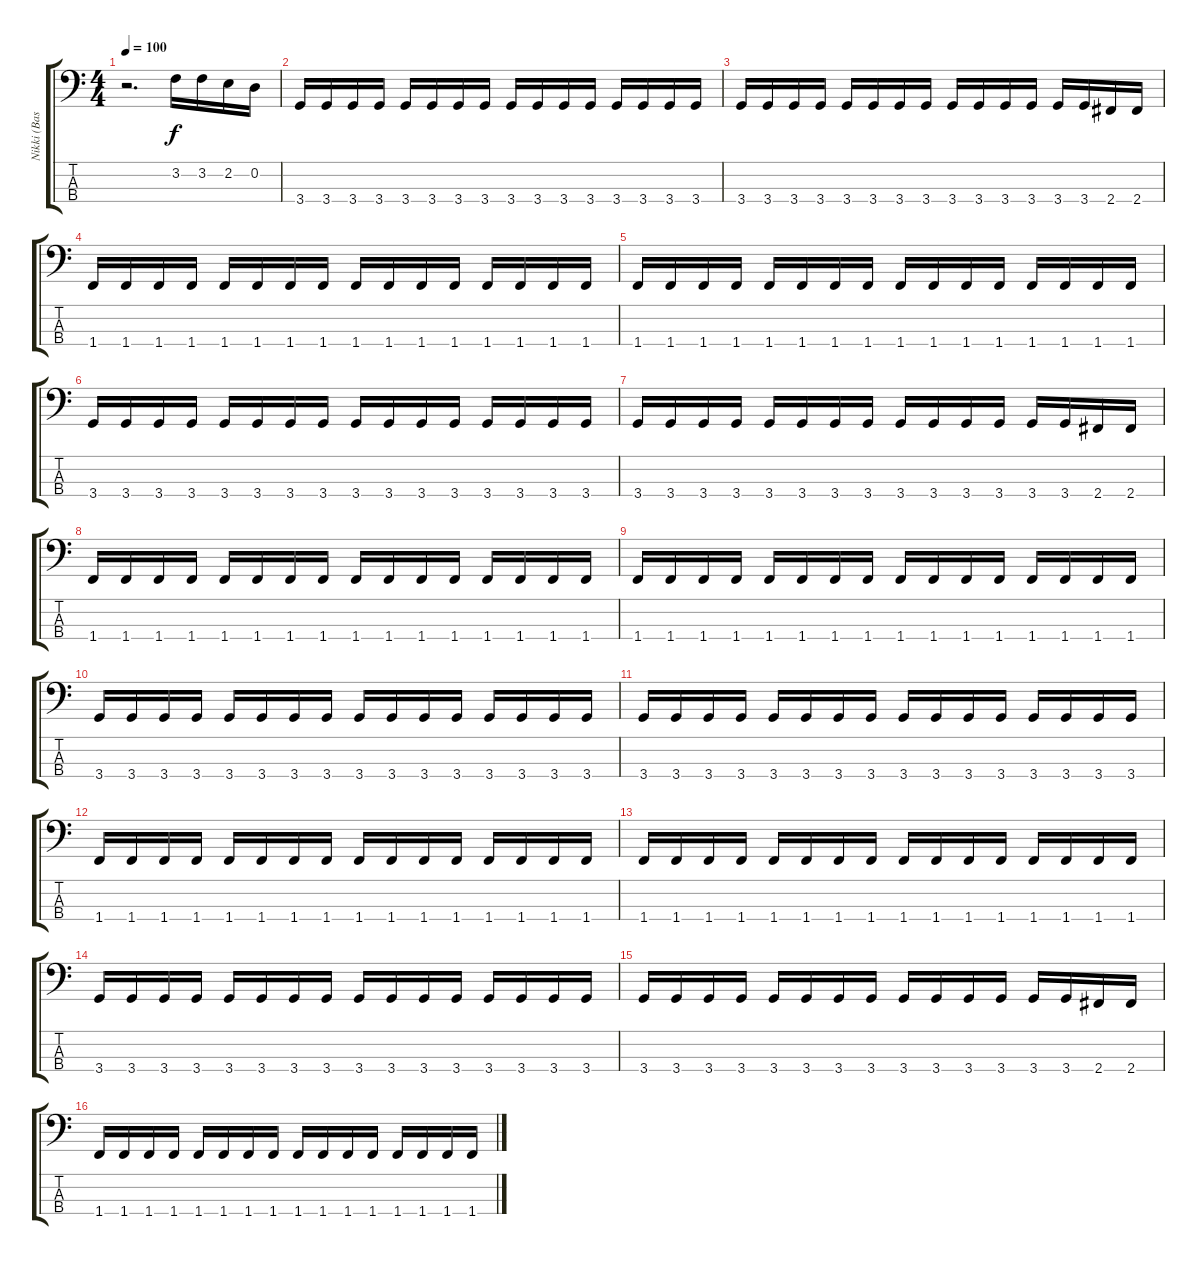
\track ("Nikki (Bass)" "Nikki (Bas") {instrument electricbasspick}
\staff {score tabs}
\tuning (G2 D2 A1 E1) {hide}
\ts (4 4)
\tempo 100
\clef f4
\ks c
r.2{d dy f instrument electricbasspick} 3.2.16 3.2.16 2.2.16 0.2.16 |
3.4.16 3.4.16 3.4.16 3.4.16 3.4.16 3.4.16 3.4.16 3.4.16 3.4.16 3.4.16 3.4.16 3.4.16 3.4.16 3.4.16 3.4.16 3.4.16 |
3.4.16 3.4.16 3.4.16 3.4.16 3.4.16 3.4.16 3.4.16 3.4.16 3.4.16 3.4.16 3.4.16 3.4.16 3.4.16 3.4.16 2.4.16 2.4.16 |
1.4.16 1.4.16 1.4.16 1.4.16 1.4.16 1.4.16 1.4.16 1.4.16 1.4.16 1.4.16 1.4.16 1.4.16 1.4.16 1.4.16 1.4.16 1.4.16 |
1.4.16 1.4.16 1.4.16 1.4.16 1.4.16 1.4.16 1.4.16 1.4.16 1.4.16 1.4.16 1.4.16 1.4.16 1.4.16 1.4.16 1.4.16 1.4.16 |
3.4.16 3.4.16 3.4.16 3.4.16 3.4.16 3.4.16 3.4.16 3.4.16 3.4.16 3.4.16 3.4.16 3.4.16 3.4.16 3.4.16 3.4.16 3.4.16 |
3.4.16 3.4.16 3.4.16 3.4.16 3.4.16 3.4.16 3.4.16 3.4.16 3.4.16 3.4.16 3.4.16 3.4.16 3.4.16 3.4.16 2.4.16 2.4.16 |
1.4.16 1.4.16 1.4.16 1.4.16 1.4.16 1.4.16 1.4.16 1.4.16 1.4.16 1.4.16 1.4.16 1.4.16 1.4.16 1.4.16 1.4.16 1.4.16 |
1.4.16 1.4.16 1.4.16 1.4.16 1.4.16 1.4.16 1.4.16 1.4.16 1.4.16 1.4.16 1.4.16 1.4.16 1.4.16 1.4.16 1.4.16 1.4.16 |
3.4.16 3.4.16 3.4.16 3.4.16 3.4.16 3.4.16 3.4.16 3.4.16 3.4.16 3.4.16 3.4.16 3.4.16 3.4.16 3.4.16 3.4.16 3.4.16 |
3.4.16 3.4.16 3.4.16 3.4.16 3.4.16 3.4.16 3.4.16 3.4.16 3.4.16 3.4.16 3.4.16 3.4.16 3.4.16 3.4.16 3.4.16 3.4.16 |
1.4.16 1.4.16 1.4.16 1.4.16 1.4.16 1.4.16 1.4.16 1.4.16 1.4.16 1.4.16 1.4.16 1.4.16 1.4.16 1.4.16 1.4.16 1.4.16 |
1.4.16 1.4.16 1.4.16 1.4.16 1.4.16 1.4.16 1.4.16 1.4.16 1.4.16 1.4.16 1.4.16 1.4.16 1.4.16 1.4.16 1.4.16 1.4.16 |
3.4.16 3.4.16 3.4.16 3.4.16 3.4.16 3.4.16 3.4.16 3.4.16 3.4.16 3.4.16 3.4.16 3.4.16 3.4.16 3.4.16 3.4.16 3.4.16 |
3.4.16 3.4.16 3.4.16 3.4.16 3.4.16 3.4.16 3.4.16 3.4.16 3.4.16 3.4.16 3.4.16 3.4.16 3.4.16 3.4.16 2.4.16 2.4.16 |
1.4.16 1.4.16 1.4.16 1.4.16 1.4.16 1.4.16 1.4.16 1.4.16 1.4.16 1.4.16 1.4.16 1.4.16 1.4.16 1.4.16 1.4.16 1.4.16
